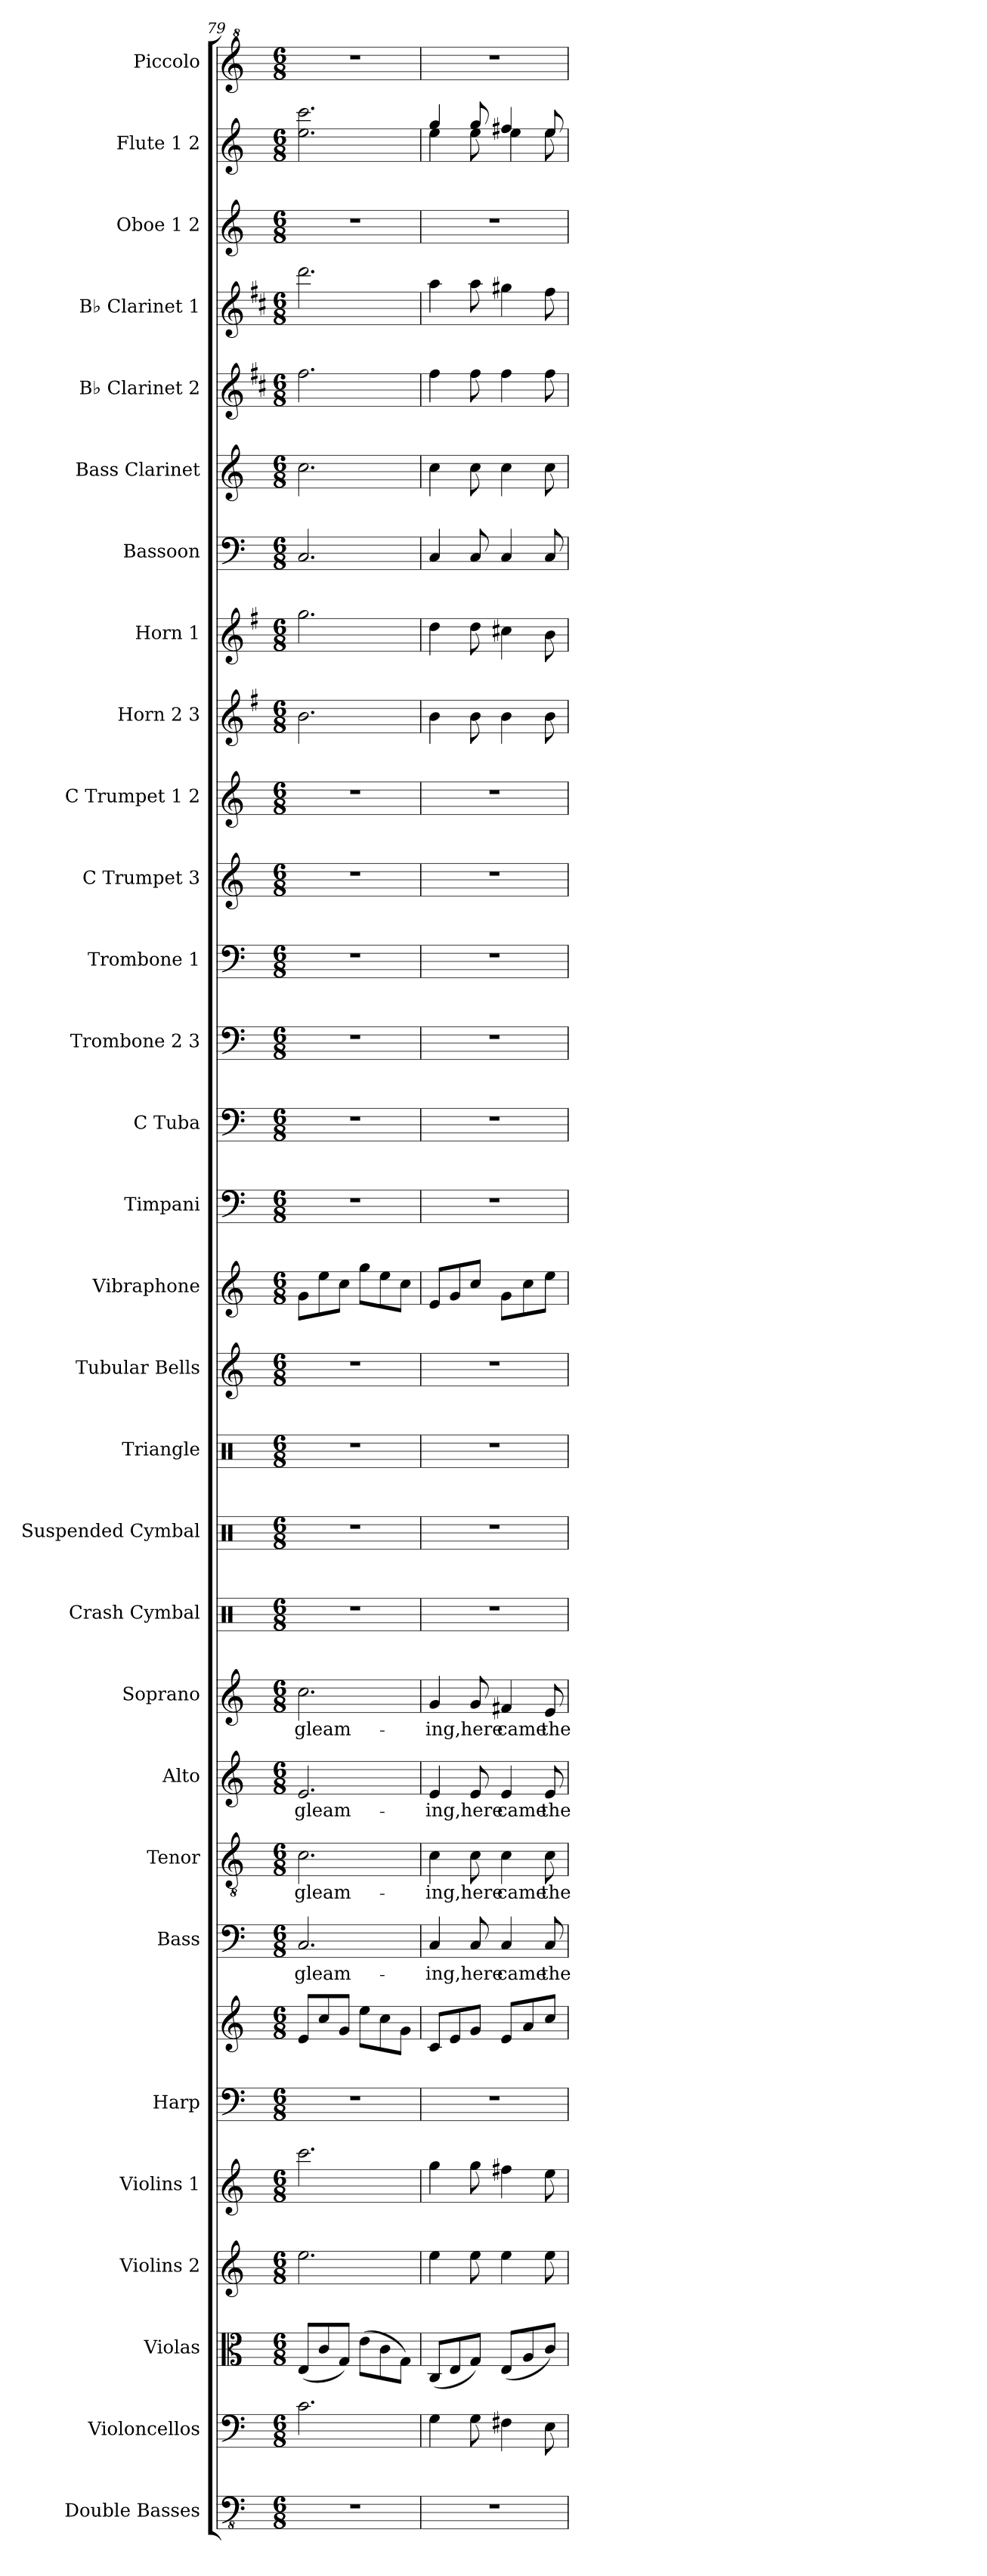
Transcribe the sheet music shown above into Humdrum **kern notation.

**kern	**kern	**kern	**kern	**kern	**kern	**kern	**kern	**text	**kern	**text	**kern	**text	**kern	**text	**kern	**kern	**kern	**kern	**kern	**kern	**kern	**kern	**kern	**kern	**kern	**kern	**kern	**kern	**kern	**kern	**kern	**kern	**kern	**kern
*part30	*part29	*part28	*part27	*part26	*part25	*part25	*part24	*part24	*part23	*part23	*part22	*part22	*part21	*part21	*part20	*part19	*part18	*part17	*part16	*part15	*part14	*part13	*part12	*part11	*part10	*part9	*part8	*part7	*part6	*part5	*part4	*part3	*part2	*part1
*staff31	*staff30	*staff29	*staff28	*staff27	*staff26	*staff25	*staff24	*staff24	*staff23	*staff23	*staff22	*staff22	*staff21	*staff21	*staff20	*staff19	*staff18	*staff17	*staff16	*staff15	*staff14	*staff13	*staff12	*staff11	*staff10	*staff9	*staff8	*staff7	*staff6	*staff5	*staff4	*staff3	*staff2	*staff1
*I"Double Basses	*I"Violoncellos	*I"Violas	*I"Violins 2	*I"Violins 1	*I"Harp	*	*I"Bass	*	*I"Tenor	*	*I"Alto	*	*I"Soprano	*	*I"Crash Cymbal	*I"Suspended Cymbal	*I"Triangle	*I"Tubular Bells	*I"Vibraphone	*I"Timpani	*I"C Tuba	*I"Trombone 2 3	*I"Trombone 1	*I"C Trumpet 3	*I"C Trumpet 1 2	*I"Horn 2 3	*I"Horn 1	*I"Bassoon	*I"Bass Clarinet	*I"B♭ Clarinet 2	*I"B♭ Clarinet 1	*I"Oboe 1 2	*I"Flute 1 2	*I"Piccolo
*I'Dbs.	*I'Vlcs.	*I'Vlas.	*I'Vlns. 2	*I'Vlns. 1	*I'Hrp.	*	*I'B.	*	*I'T.	*	*I'A.	*	*I'S.	*	*I'Cr. Cym.	*I'Susp. Cym.	*I'Trgl.	*I'Tu. Be.	*I'Vib.	*I'Timp.	*I'C Tu.	*I'Trb. 2 3	*I'Trb. 1	*I'C Tpt. 3	*I'C Tpt. 1 2	*I'Hn. 2 3	*I'Hn. 1	*I'Bsn.	*I'B. Cl.	*I'B♭ Cl. 2	*I'B♭ Cl. 1	*I'Ob. 1 2	*I'Fl. 1 2	*I'Picc.
*clefFv4	*clefF4	*clefC3	*clefG2	*clefG2	*clefF4	*clefG2	*clefF4	*	*clefGv2	*	*clefG2	*	*clefG2	*	*clefX	*clefX	*clefX	*clefG2	*	*clefF4	*clefF4	*clefF4	*clefF4	*clefG2	*clefG2	*clefG2	*clefG2	*clefF4	*	*clefG2	*clefG2	*clefG2	*clefG2	*clefG^2
*	*	*	*	*	*	*	*	*	*	*	*	*	*	*	*	*	*	*	*	*	*	*	*	*	*	*ITrd4c7	*ITrd4c7	*	*ITrd8c14	*ITrd1c2	*ITrd1c2	*	*	*ITrd-7c-12
*k[]	*k[]	*k[]	*k[]	*k[]	*k[]	*k[]	*k[]	*	*k[]	*	*k[]	*	*k[]	*	*k[]	*k[]	*k[]	*k[]	*k[]	*k[]	*k[]	*k[]	*k[]	*k[]	*k[]	*k[]	*k[]	*k[]	*k[]	*k[]	*k[]	*k[]	*k[]	*k[]
*C:	*C:	*C:	*C:	*C:	*C:	*C:	*C:	*	*C:	*	*C:	*	*C:	*	*C:	*C:	*C:	*C:	*C:	*C:	*C:	*C:	*C:	*C:	*C:	*C:	*C:	*C:	*C:	*C:	*C:	*C:	*C:	*C:
*M6/8	*M6/8	*M6/8	*M6/8	*M6/8	*M6/8	*M6/8	*M6/8	*	*M6/8	*	*M6/8	*	*M6/8	*	*M6/8	*M6/8	*M6/8	*M6/8	*M6/8	*M6/8	*M6/8	*M6/8	*M6/8	*M6/8	*M6/8	*M6/8	*M6/8	*M6/8	*M6/8	*M6/8	*M6/8	*M6/8	*M6/8	*M6/8
=79	=79	=79	=79	=79	=79	=79	=79	=79	=79	=79	=79	=79	=79	=79	=79	=79	=79	=79	=79	=79	=79	=79	=79	=79	=79	=79	=79	=79	=79	=79	=79	=79	=79	=79
2.r	2.c\	(8E/L	2.ee\	2.ccc\	2.r	8e/L	2.C/	gleam-	2.c\	gleam-	2.e/	gleam-	2.cc\	gleam-	2.r	2.r	2.r	2.r	8g\L	2.r	2.r	2.r	2.r	2.r	2.r	2.e\	2.cc\	2.C/	2.c\	2.ee\	2.ccc\	2.r	2.ee\ 2.ccc\	2.r
.	.	8c/	.	.	.	8cc/	.	.	.	.	.	.	.	.	.	.	.	.	8ee\	.	.	.	.	.	.	.	.	.	.	.	.	.	.	.
.	.	8G/J)	.	.	.	8g/J	.	.	.	.	.	.	.	.	.	.	.	.	8cc\J	.	.	.	.	.	.	.	.	.	.	.	.	.	.	.
.	.	(8e\L	.	.	.	8ee\L	.	.	.	.	.	.	.	.	.	.	.	.	8gg\L	.	.	.	.	.	.	.	.	.	.	.	.	.	.	.
.	.	8c\	.	.	.	8cc\	.	.	.	.	.	.	.	.	.	.	.	.	8ee\	.	.	.	.	.	.	.	.	.	.	.	.	.	.	.
.	.	8G\J)	.	.	.	8g\J	.	.	.	.	.	.	.	.	.	.	.	.	8cc\J	.	.	.	.	.	.	.	.	.	.	.	.	.	.	.
=80	=80	=80	=80	=80	=80	=80	=80	=80	=80	=80	=80	=80	=80	=80	=80	=80	=80	=80	=80	=80	=80	=80	=80	=80	=80	=80	=80	=80	=80	=80	=80	=80	=80	=80
*	*	*	*	*	*	*	*	*	*	*	*	*	*	*	*	*	*	*	*	*	*	*	*	*	*	*	*	*	*	*	*	*	*^	*
2.r	4G\	(8C/L	4ee\	4gg\	2.r	8c/L	4C/	-ing,	4c\	-ing,	4e/	-ing,	4g/	-ing,	2.r	2.r	2.r	2.r	8e/L	2.r	2.r	2.r	2.r	2.r	2.r	4e\	4g\	4C/	4c\	4ee\	4gg\	2.r	4gg/	4ee\	2.r
.	.	8E/	.	.	.	8e/	.	.	.	.	.	.	.	.	.	.	.	.	8g/	.	.	.	.	.	.	.	.	.	.	.	.	.	.	.	.
.	8G\	8G/J)	8ee\	8gg\	.	8g/J	8C/	here	8c\	here	8e/	here	8g/	here	.	.	.	.	8cc/J	.	.	.	.	.	.	8e\	8g\	8C/	8c\	8ee\	8gg\	.	8gg/	8ee\	.
.	4F#X\	(8E/L	4ee\	4ff#X\	.	8e/L	4C/	came	4c\	came	4e/	came	4f#X/	came	.	.	.	.	8g\L	.	.	.	.	.	.	4e\	4f#X\	4C/	4c\	4ee\	4ff#X\	.	4ff#X/	4ee\	.
.	.	8A/	.	.	.	8a/	.	.	.	.	.	.	.	.	.	.	.	.	8cc\	.	.	.	.	.	.	.	.	.	.	.	.	.	.	.	.
.	8E\	8c/J)	8ee\	8ee\	.	8cc/J	8C/	the	8c\	the	8e/	the	8e/	the	.	.	.	.	8ee\J	.	.	.	.	.	.	8e\	8e\	8C/	8c\	8ee\	8ee\	.	8ee/	8ee\	.
*	*	*	*	*	*	*	*	*	*	*	*	*	*	*	*	*	*	*	*	*	*	*	*	*	*	*	*	*	*	*	*	*	*v	*v	*
=	=	=	=	=	=	=	=	=	=	=	=	=	=	=	=	=	=	=	=	=	=	=	=	=	=	=	=	=	=	=	=	=	=	=
*-	*-	*-	*-	*-	*-	*-	*-	*-	*-	*-	*-	*-	*-	*-	*-	*-	*-	*-	*-	*-	*-	*-	*-	*-	*-	*-	*-	*-	*-	*-	*-	*-	*-	*-
